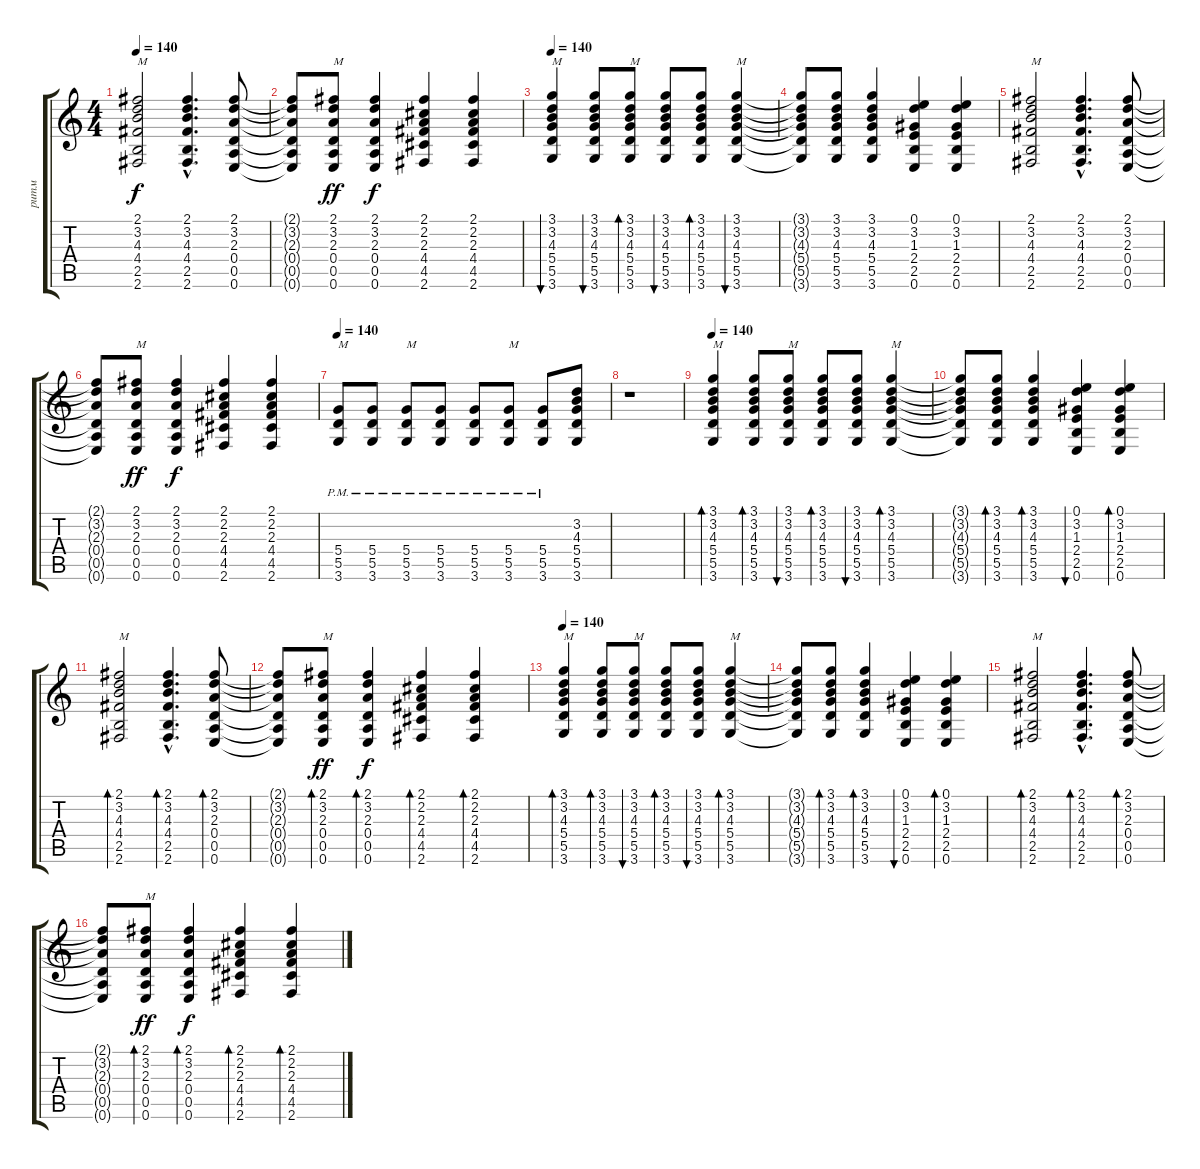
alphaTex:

\track ("ритм" "ритм") {instrument acousticguitarsteel}
\staff {score tabs}
\tuning (E4 B3 G3 D3 A2 E2) {hide}
\ts (4 4)
\tempo 140
\clef g2
\ks c
(2.1 3.2 4.3 4.4 2.5 2.6).2{txt "М" dy f} (2.1{hac} 3.2{hac} 4.3{hac} 4.4{hac} 2.5{hac} 2.6{hac}).4{d} (2.1 3.2 2.3 0.4 0.5 0.6).8 |
(2.1{t} 3.2{t} 2.3{t} 0.4{t} 0.5{t} 0.6{t}).8 (2.1 3.2 2.3 0.4 0.5 0.6).8{txt "M" dy ff} (2.1 3.2 2.3 0.4 0.5 0.6).4{dy f} (2.1 2.2 2.3 4.4 4.5 2.6).4 (2.1 2.2 2.3 4.4 4.5 2.6).4 |
\tempo 140
(3.1 3.2 4.3 5.4 5.5 3.6).4{bu 60 txt "М"} (3.1 3.2 4.3 5.4 5.5 3.6).8{bu 60} (3.1 3.2 4.3 5.4 5.5 3.6).8{bd 60 txt "М"} (3.1 3.2 4.3 5.4 5.5 3.6).8{bu 60} (3.1 3.2 4.3 5.4 5.5 3.6).8{bd 60} (3.1 3.2 4.3 5.4 5.5 3.6).4{bu 60 txt "М"} |
(3.1{t} 3.2{t} 4.3{t} 5.4{t} 5.5{t} 3.6{t}).8 (3.1 3.2 4.3 5.4 5.5 3.6).8 (3.1 3.2 4.3 5.4 5.5 3.6).4 (0.1 3.2 1.3 2.4 2.5 0.6).4 (0.1 3.2 1.3 2.4 2.5 0.6).4 |
(2.1 3.2 4.3 4.4 2.5 2.6).2{txt "М"} (2.1{hac} 3.2{hac} 4.3{hac} 4.4{hac} 2.5{hac} 2.6{hac}).4{d} (2.1 3.2 2.3 0.4 0.5 0.6).8 |
(2.1{t} 3.2{t} 2.3{t} 0.4{t} 0.5{t} 0.6{t}).8 (2.1 3.2 2.3 0.4 0.5 0.6).8{txt "M" dy ff} (2.1 3.2 2.3 0.4 0.5 0.6).4{dy f} (2.1 2.2 2.3 4.4 4.5 2.6).4 (2.1 2.2 2.3 4.4 4.5 2.6).4 |
\tempo 140
(5.4{pm} 5.5{pm} 3.6{pm}).8{txt "М"} (5.4{pm} 5.5{pm} 3.6{pm}).8 (5.4{pm} 5.5{pm} 3.6{pm}).8{txt "М"} (5.4{pm} 5.5{pm} 3.6{pm}).8 (5.4{pm} 5.5{pm} 3.6{pm}).8 (5.4{pm} 5.5{pm} 3.6{pm}).8{txt "М"} (5.4{pm} 5.5{pm} 3.6{pm}).8 (3.2 4.3 5.4 5.5 3.6).8 |
r.1 |
\tempo 140
(3.1 3.2 4.3 5.4 5.5 3.6).4{bd 60 txt "М"} (3.1 3.2 4.3 5.4 5.5 3.6).8{bd 60} (3.1 3.2 4.3 5.4 5.5 3.6).8{bu 60 txt "М"} (3.1 3.2 4.3 5.4 5.5 3.6).8{bd 60} (3.1 3.2 4.3 5.4 5.5 3.6).8{bu 60} (3.1 3.2 4.3 5.4 5.5 3.6).4{bd 60 txt "М"} |
(3.1{t} 3.2{t} 4.3{t} 5.4{t} 5.5{t} 3.6{t}).8 (3.1 3.2 4.3 5.4 5.5 3.6).8{bd 60} (3.1 3.2 4.3 5.4 5.5 3.6).4{bd 60} (0.1 3.2 1.3 2.4 2.5 0.6).4{bu 60} (0.1 3.2 1.3 2.4 2.5 0.6).4{bd 60} |
(2.1 3.2 4.3 4.4 2.5 2.6).2{bd 60 txt "М"} (2.1{hac} 3.2{hac} 4.3{hac} 4.4{hac} 2.5{hac} 2.6{hac}).4{d bd 60} (2.1 3.2 2.3 0.4 0.5 0.6).8{bd 60} |
(2.1{t} 3.2{t} 2.3{t} 0.4{t} 0.5{t} 0.6{t}).8 (2.1 3.2 2.3 0.4 0.5 0.6).8{bd 60 txt "M" dy ff} (2.1 3.2 2.3 0.4 0.5 0.6).4{bd 60 dy f} (2.1 2.2 2.3 4.4 4.5 2.6).4{bd 60} (2.1 2.2 2.3 4.4 4.5 2.6).4{bd 60} |
\tempo 140
(3.1 3.2 4.3 5.4 5.5 3.6).4{bd 60 txt "М"} (3.1 3.2 4.3 5.4 5.5 3.6).8{bd 60} (3.1 3.2 4.3 5.4 5.5 3.6).8{bu 60 txt "М"} (3.1 3.2 4.3 5.4 5.5 3.6).8{bd 60} (3.1 3.2 4.3 5.4 5.5 3.6).8{bu 60} (3.1 3.2 4.3 5.4 5.5 3.6).4{bd 60 txt "М"} |
(3.1{t} 3.2{t} 4.3{t} 5.4{t} 5.5{t} 3.6{t}).8 (3.1 3.2 4.3 5.4 5.5 3.6).8{bd 60} (3.1 3.2 4.3 5.4 5.5 3.6).4{bd 60} (0.1 3.2 1.3 2.4 2.5 0.6).4{bu 60} (0.1 3.2 1.3 2.4 2.5 0.6).4{bd 60} |
(2.1 3.2 4.3 4.4 2.5 2.6).2{bd 60 txt "М"} (2.1{hac} 3.2{hac} 4.3{hac} 4.4{hac} 2.5{hac} 2.6{hac}).4{d bd 60} (2.1 3.2 2.3 0.4 0.5 0.6).8{bd 60} |
(2.1{t} 3.2{t} 2.3{t} 0.4{t} 0.5{t} 0.6{t}).8 (2.1 3.2 2.3 0.4 0.5 0.6).8{bd 60 txt "M" dy ff} (2.1 3.2 2.3 0.4 0.5 0.6).4{bd 60 dy f} (2.1 2.2 2.3 4.4 4.5 2.6).4{bd 60} (2.1 2.2 2.3 4.4 4.5 2.6).4{bd 60}
